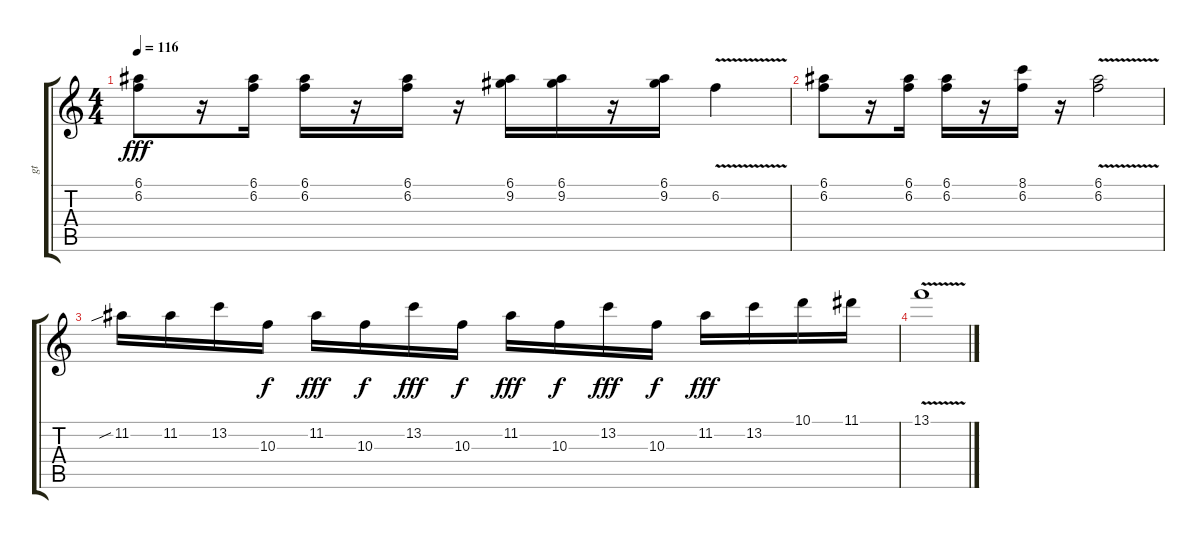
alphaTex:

\track ("gt" "gt") {instrument distortionguitar}
\staff {score tabs}
\tuning (E4 B3 G3 D3 A2 E2) {hide}
\ts (4 4)
\tempo 116
\clef g2
\ks c
(6.1 6.2).8{dy fff} r.16 (6.1 6.2).16 (6.1 6.2).16 r.16 (6.1 6.2).16 r.16 (6.1 9.2).16 (6.1 9.2).16 r.16 (6.1 9.2).16 6.2{v}.4 |
(6.1 6.2).8 r.16 (6.1 6.2).16 (6.1 6.2).16 r.16 (8.1 6.2).16 r.16 (6.1 6.2{v}).2 |
11.2{sib}.16 11.2.16 13.2.16 10.3.16{dy f} 11.2.16{dy fff} 10.3.16{dy f} 13.2.16{dy fff} 10.3.16{dy f} 11.2.16{dy fff} 10.3.16{txt "" dy f} 13.2.16{dy fff} 10.3.16{dy f} 11.2.16{dy fff} 13.2.16 10.1.16 11.1.16 |
13.1{v}.1
